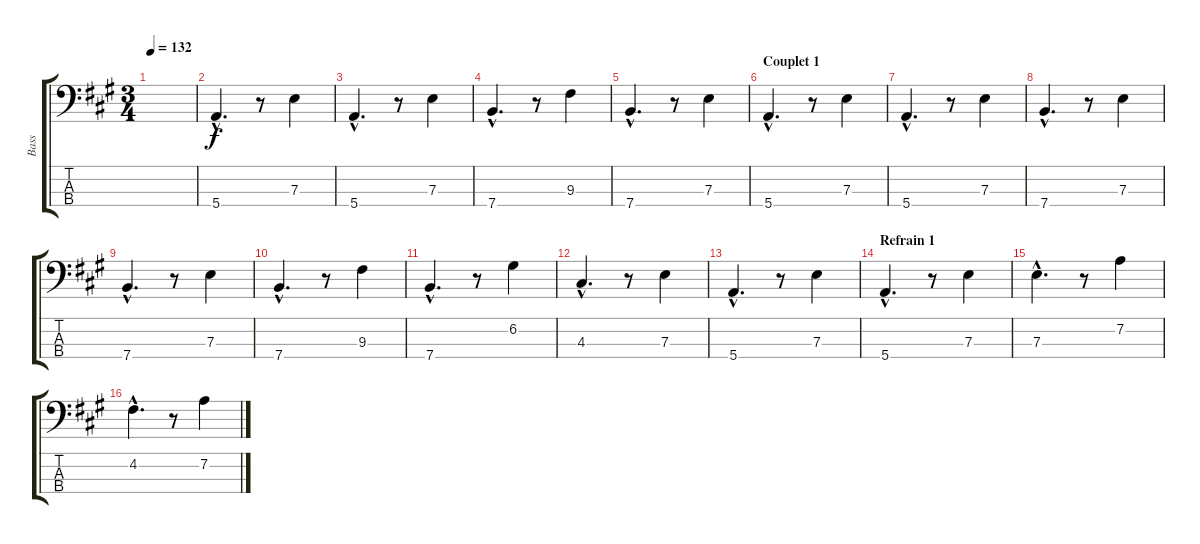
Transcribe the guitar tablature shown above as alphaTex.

\track ("Bass" "Bass") {instrument acousticbass}
\staff {score tabs}
\tuning (G2 D2 A1 E1) {hide}
\ts (3 4)
\tempo 132
\clef f4
\ks a
|
5.4{hac}.4{d} r.8 7.3.4 |
5.4{hac}.4{d} r.8 7.3.4 |
7.4{hac}.4{d} r.8 9.3.4 |
7.4{hac}.4{d} r.8 7.3.4 |
\section ("" "Couplet 1")
5.4{hac}.4{d} r.8 7.3.4 |
5.4{hac}.4{d} r.8 7.3.4 |
7.4{hac}.4{d} r.8 7.3.4 |
7.4{hac}.4{d} r.8 7.3.4 |
7.4{hac}.4{d} r.8 9.3.4 |
7.4{hac}.4{d} r.8 6.2.4 |
4.3{hac}.4{d} r.8 7.3.4 |
5.4{hac}.4{d} r.8 7.3.4 |
\section ("" "Refrain 1")
5.4{hac}.4{d} r.8 7.3.4 |
7.3{hac}.4{d} r.8 7.2.4 |
4.2{hac}.4{d} r.8 7.2.4
